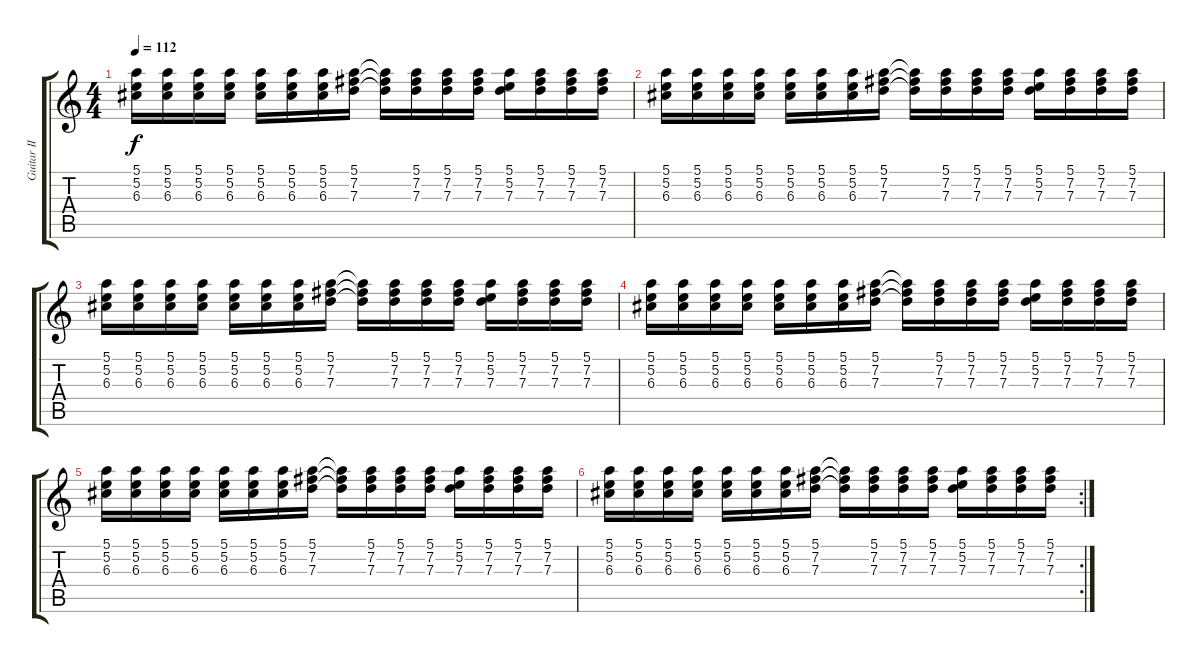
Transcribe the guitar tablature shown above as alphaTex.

\track ("Guitar II" "Guitar II") {instrument electricguitarclean}
\staff {score tabs}
\tuning (E4 B3 G3 D3 A2 E2) {hide}
\ts (4 4)
\tempo 112
\clef g2
\ks c
(5.1 5.2 6.3).16{dy f} (5.1 5.2 6.3).16 (5.1 5.2 6.3).16 (5.1 5.2 6.3).16 (5.1 5.2 6.3).16 (5.1 5.2 6.3).16 (5.1 5.2 6.3).16 (5.1 7.2 7.3).16 (5.1{t} 7.2{t} 7.3{t}).16 (5.1 7.2 7.3).16 (5.1 7.2 7.3).16 (5.1 7.2 7.3).16 (5.1 5.2 7.3).16 (5.1 7.2 7.3).16 (5.1 7.2 7.3).16 (5.1 7.2 7.3).16 |
(5.1 5.2 6.3).16 (5.1 5.2 6.3).16 (5.1 5.2 6.3).16 (5.1 5.2 6.3).16 (5.1 5.2 6.3).16 (5.1 5.2 6.3).16 (5.1 5.2 6.3).16 (5.1 7.2 7.3).16 (5.1{t} 7.2{t} 7.3{t}).16 (5.1 7.2 7.3).16 (5.1 7.2 7.3).16 (5.1 7.2 7.3).16 (5.1 5.2 7.3).16 (5.1 7.2 7.3).16 (5.1 7.2 7.3).16 (5.1 7.2 7.3).16 |
(5.1 5.2 6.3).16 (5.1 5.2 6.3).16 (5.1 5.2 6.3).16 (5.1 5.2 6.3).16 (5.1 5.2 6.3).16 (5.1 5.2 6.3).16 (5.1 5.2 6.3).16 (5.1 7.2 7.3).16 (5.1{t} 7.2{t} 7.3{t}).16 (5.1 7.2 7.3).16 (5.1 7.2 7.3).16 (5.1 7.2 7.3).16 (5.1 5.2 7.3).16 (5.1 7.2 7.3).16 (5.1 7.2 7.3).16 (5.1 7.2 7.3).16 |
(5.1 5.2 6.3).16 (5.1 5.2 6.3).16 (5.1 5.2 6.3).16 (5.1 5.2 6.3).16 (5.1 5.2 6.3).16 (5.1 5.2 6.3).16 (5.1 5.2 6.3).16 (5.1 7.2 7.3).16 (5.1{t} 7.2{t} 7.3{t}).16 (5.1 7.2 7.3).16 (5.1 7.2 7.3).16 (5.1 7.2 7.3).16 (5.1 5.2 7.3).16 (5.1 7.2 7.3).16 (5.1 7.2 7.3).16 (5.1 7.2 7.3).16 |
(5.1 5.2 6.3).16 (5.1 5.2 6.3).16 (5.1 5.2 6.3).16 (5.1 5.2 6.3).16 (5.1 5.2 6.3).16 (5.1 5.2 6.3).16 (5.1 5.2 6.3).16 (5.1 7.2 7.3).16 (5.1{t} 7.2{t} 7.3{t}).16 (5.1 7.2 7.3).16 (5.1 7.2 7.3).16 (5.1 7.2 7.3).16 (5.1 5.2 7.3).16 (5.1 7.2 7.3).16 (5.1 7.2 7.3).16 (5.1 7.2 7.3).16 |
\rc 2
(5.1 5.2 6.3).16 (5.1 5.2 6.3).16 (5.1 5.2 6.3).16 (5.1 5.2 6.3).16 (5.1 5.2 6.3).16 (5.1 5.2 6.3).16 (5.1 5.2 6.3).16 (5.1 7.2 7.3).16 (5.1{t} 7.2{t} 7.3{t}).16 (5.1 7.2 7.3).16 (5.1 7.2 7.3).16 (5.1 7.2 7.3).16 (5.1 5.2 7.3).16 (5.1 7.2 7.3).16 (5.1 7.2 7.3).16 (5.1 7.2 7.3).16
